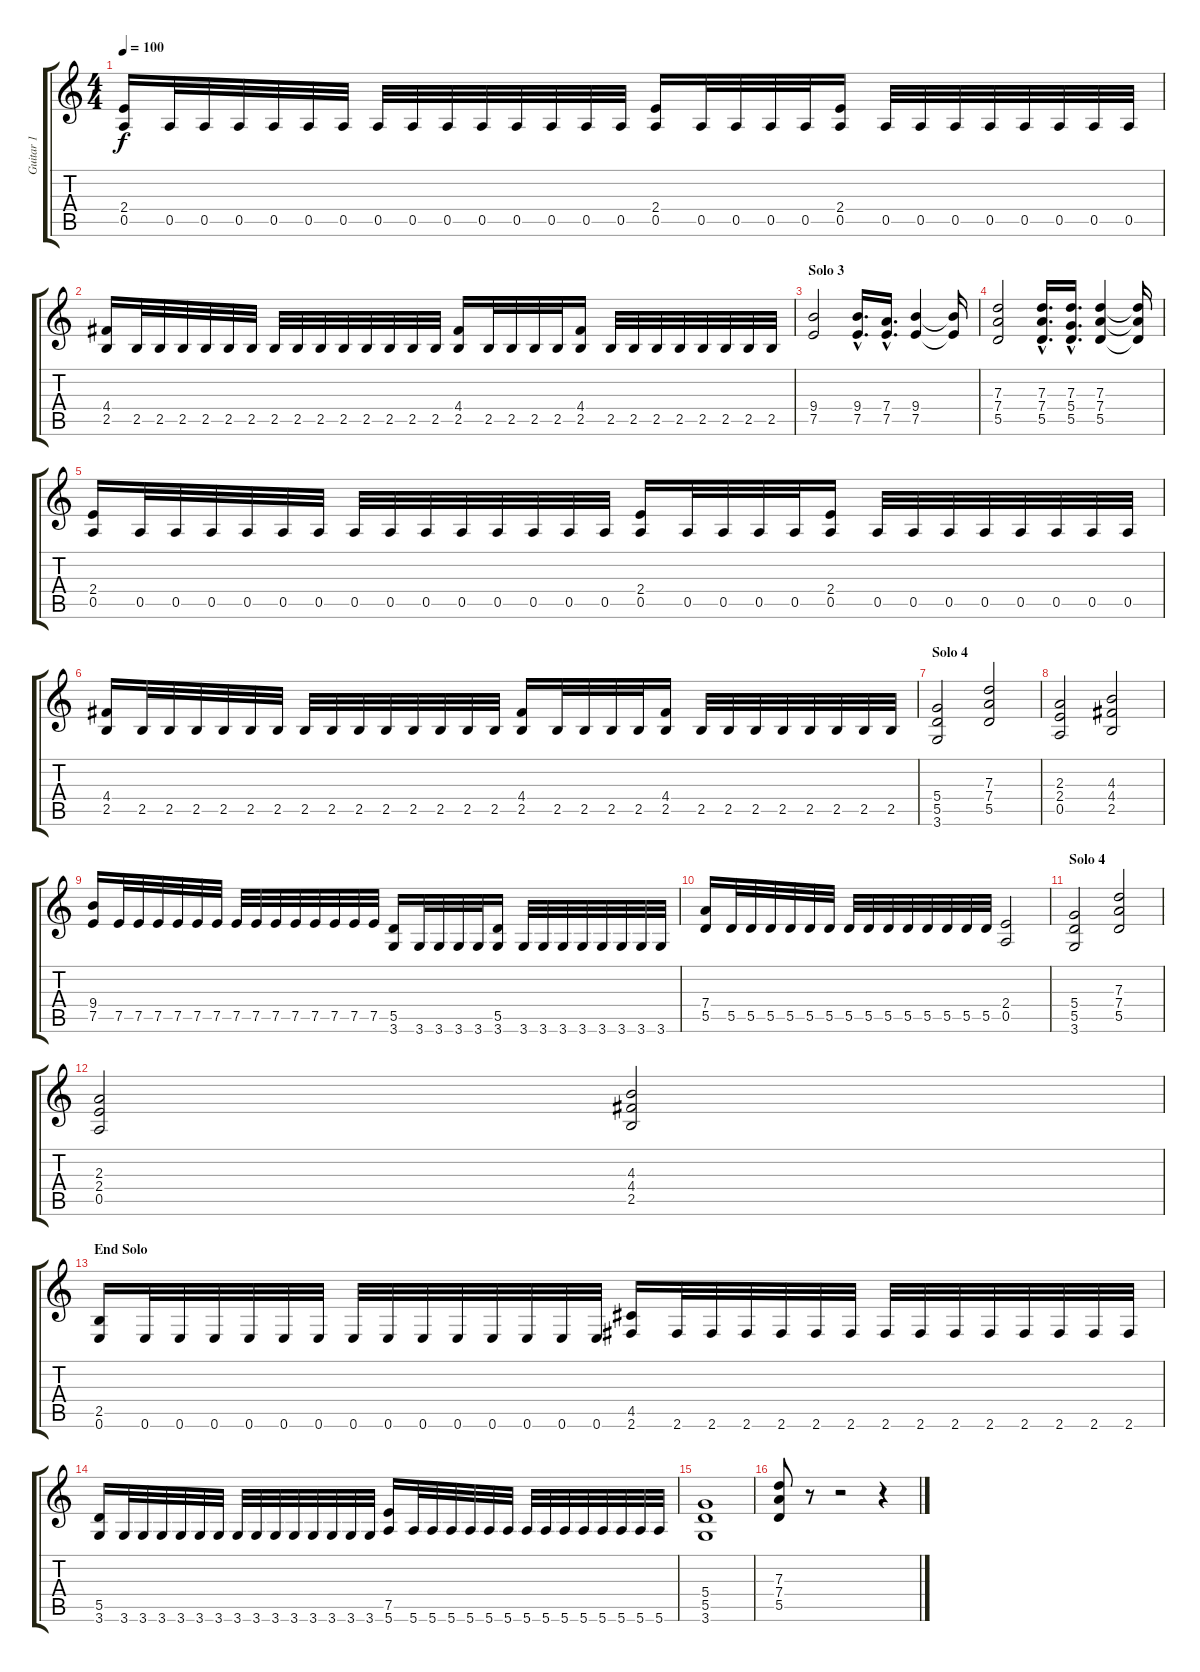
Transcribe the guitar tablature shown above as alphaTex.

\track ("Guitar 1" "Guitar 1") {instrument overdrivenguitar}
\staff {score tabs}
\tuning (E4 B3 G3 D3 A2 E2) {hide}
\ts (4 4)
\section ("" "")
\tempo 100
\clef g2
\ks c
(2.4 0.5).16{dy f} 0.5.32 0.5.32 0.5.32 0.5.32 0.5.32 0.5.32 0.5.32 0.5.32 0.5.32 0.5.32 0.5.32 0.5.32 0.5.32 0.5.32 (2.4 0.5).16 0.5.32 0.5.32 0.5.32 0.5.32 (2.4 0.5).16 0.5.32 0.5.32 0.5.32 0.5.32 0.5.32 0.5.32 0.5.32 0.5.32 |
(4.4 2.5).16 2.5.32 2.5.32 2.5.32 2.5.32 2.5.32 2.5.32 2.5.32 2.5.32 2.5.32 2.5.32 2.5.32 2.5.32 2.5.32 2.5.32 (4.4 2.5).16 2.5.32 2.5.32 2.5.32 2.5.32 (4.4 2.5).16 2.5.32 2.5.32 2.5.32 2.5.32 2.5.32 2.5.32 2.5.32 2.5.32 |
\section ("" "Solo 3")
(9.4 7.5).2 (9.4{hac} 7.5{hac}).16{d} (7.4{hac} 7.5{hac}).16{d} (9.4 7.5).4 (9.4{t} 7.5{t}).16 |
(7.3 7.4 5.5).2 (7.3{hac} 7.4{hac} 5.5{hac}).16{d} (7.3{hac} 5.4{hac} 5.5{hac}).16{d} (7.3 7.4 5.5).4 (7.3{t} 7.4{t} 5.5{t}).16 |
(2.4 0.5).16 0.5.32 0.5.32 0.5.32 0.5.32 0.5.32 0.5.32 0.5.32 0.5.32 0.5.32 0.5.32 0.5.32 0.5.32 0.5.32 0.5.32 (2.4 0.5).16 0.5.32 0.5.32 0.5.32 0.5.32 (2.4 0.5).16 0.5.32 0.5.32 0.5.32 0.5.32 0.5.32 0.5.32 0.5.32 0.5.32 |
(4.4 2.5).16 2.5.32 2.5.32 2.5.32 2.5.32 2.5.32 2.5.32 2.5.32 2.5.32 2.5.32 2.5.32 2.5.32 2.5.32 2.5.32 2.5.32 (4.4 2.5).16 2.5.32 2.5.32 2.5.32 2.5.32 (4.4 2.5).16 2.5.32 2.5.32 2.5.32 2.5.32 2.5.32 2.5.32 2.5.32 2.5.32 |
\section ("" "Solo 4")
(5.4 5.5 3.6).2 (7.3 7.4 5.5).2 |
(2.3 2.4 0.5).2 (4.3 4.4 2.5).2 |
\section ("" "")
(9.4 7.5).16 7.5.32 7.5.32 7.5.32 7.5.32 7.5.32 7.5.32 7.5.32 7.5.32 7.5.32 7.5.32 7.5.32 7.5.32 7.5.32 7.5.32 (5.5 3.6).16 3.6.32 3.6.32 3.6.32 3.6.32 (5.5 3.6).16 3.6.32 3.6.32 3.6.32 3.6.32 3.6.32 3.6.32 3.6.32 3.6.32 |
(7.4 5.5).16 5.5.32 5.5.32 5.5.32 5.5.32 5.5.32 5.5.32 5.5.32 5.5.32 5.5.32 5.5.32 5.5.32 5.5.32 5.5.32 5.5.32 (2.4 0.5).2 |
\section ("" "Solo 4")
(5.4 5.5 3.6).2 (7.3 7.4 5.5).2 |
(2.3 2.4 0.5).2 (4.3 4.4 2.5).2 |
\section ("" "End Solo")
(2.5 0.6).16 0.6.32 0.6.32 0.6.32 0.6.32 0.6.32 0.6.32 0.6.32 0.6.32 0.6.32 0.6.32 0.6.32 0.6.32 0.6.32 0.6.32 (4.5 2.6).16 2.6.32 2.6.32 2.6.32 2.6.32 2.6.32 2.6.32 2.6.32 2.6.32 2.6.32 2.6.32 2.6.32 2.6.32 2.6.32 2.6.32 |
(5.5 3.6).16 3.6.32 3.6.32 3.6.32 3.6.32 3.6.32 3.6.32 3.6.32 3.6.32 3.6.32 3.6.32 3.6.32 3.6.32 3.6.32 3.6.32 (7.5 5.6).16 5.6.32 5.6.32 5.6.32 5.6.32 5.6.32 5.6.32 5.6.32 5.6.32 5.6.32 5.6.32 5.6.32 5.6.32 5.6.32 5.6.32 |
(5.4 5.5 3.6).1 |
(7.3 7.4 5.5).8 r.8 r.2 r.4
